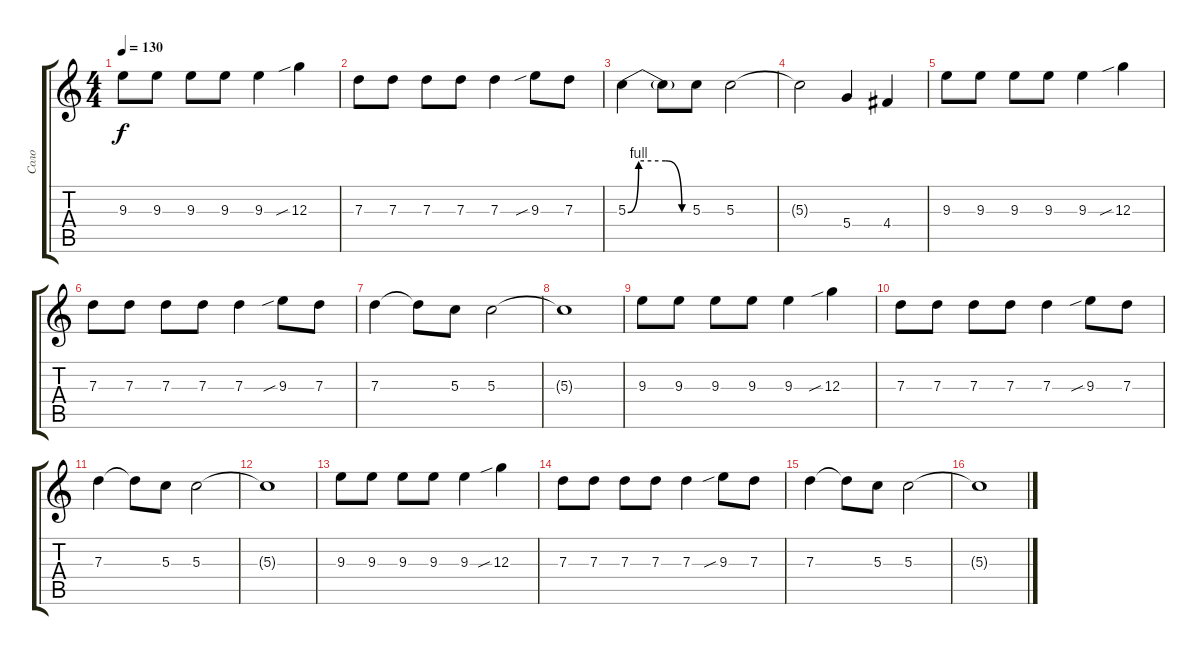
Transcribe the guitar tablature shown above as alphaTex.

\track ("Соло" "Соло") {instrument distortionguitar}
\staff {score tabs}
\tuning (E4 B3 G3 D3 A2 E2) {hide}
\ts (4 4)
\tempo 130
\clef g2
\ks c
9.3.8{dy f} 9.3.8 9.3.8 9.3.8 9.3.4 12.3{sib}.4 |
7.3.8 7.3.8 7.3.8 7.3.8 7.3.4 9.3{sib}.8 7.3.8 |
5.3{be (custom 0 0 10 4 35 4 50 0 60 0)}.4 5.3{t}.8 5.3.8 5.3.2 |
5.3{t}.2 5.4.4 4.4.4 |
9.3.8 9.3.8 9.3.8 9.3.8 9.3.4 12.3{sib}.4 |
7.3.8 7.3.8 7.3.8 7.3.8 7.3.4 9.3{sib}.8 7.3.8 |
7.3.4 7.3{t}.8 5.3.8 5.3.2 |
5.3{t}.1 |
9.3.8 9.3.8 9.3.8 9.3.8 9.3.4 12.3{sib}.4 |
7.3.8 7.3.8 7.3.8 7.3.8 7.3.4 9.3{sib}.8 7.3.8 |
7.3.4 7.3{t}.8 5.3.8 5.3.2 |
5.3{t}.1 |
9.3.8 9.3.8 9.3.8 9.3.8 9.3.4 12.3{sib}.4 |
7.3.8 7.3.8 7.3.8 7.3.8 7.3.4 9.3{sib}.8 7.3.8 |
7.3.4 7.3{t}.8 5.3.8 5.3.2 |
5.3{t}.1
